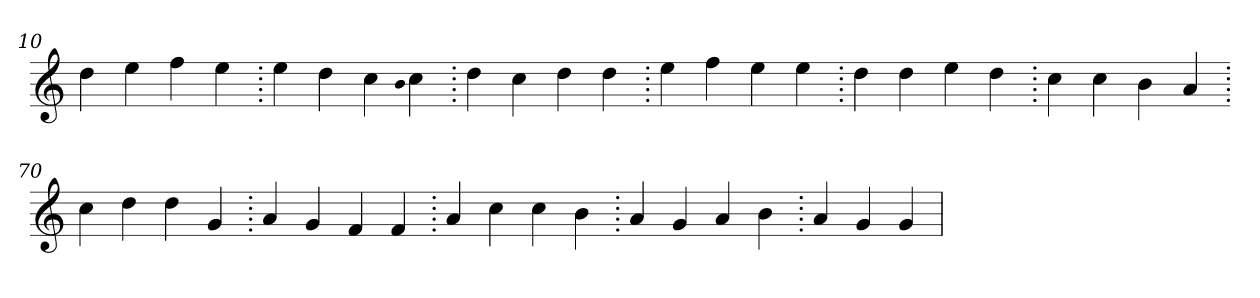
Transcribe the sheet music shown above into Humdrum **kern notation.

**kern
*part1
*staff1
*clefG2
=10.
4dd
4ee
4ff
4ee
=20.
4ee
4dd
4cc
qqb
4cc
=30.
4dd
4cc
4dd
4dd
=40.
4ee
4ff
4ee
4ee
=50.
4dd
4dd
4ee
4dd
=60.
4cc
4cc
4b
4a
=70.
4cc
4dd
4dd
4g
=80.
4a
4g
4f
4f
=90.
4a
4cc
4cc
4b
=100.
4a
4g
4a
4b
=110.
4a
4g
4g
=
*-
